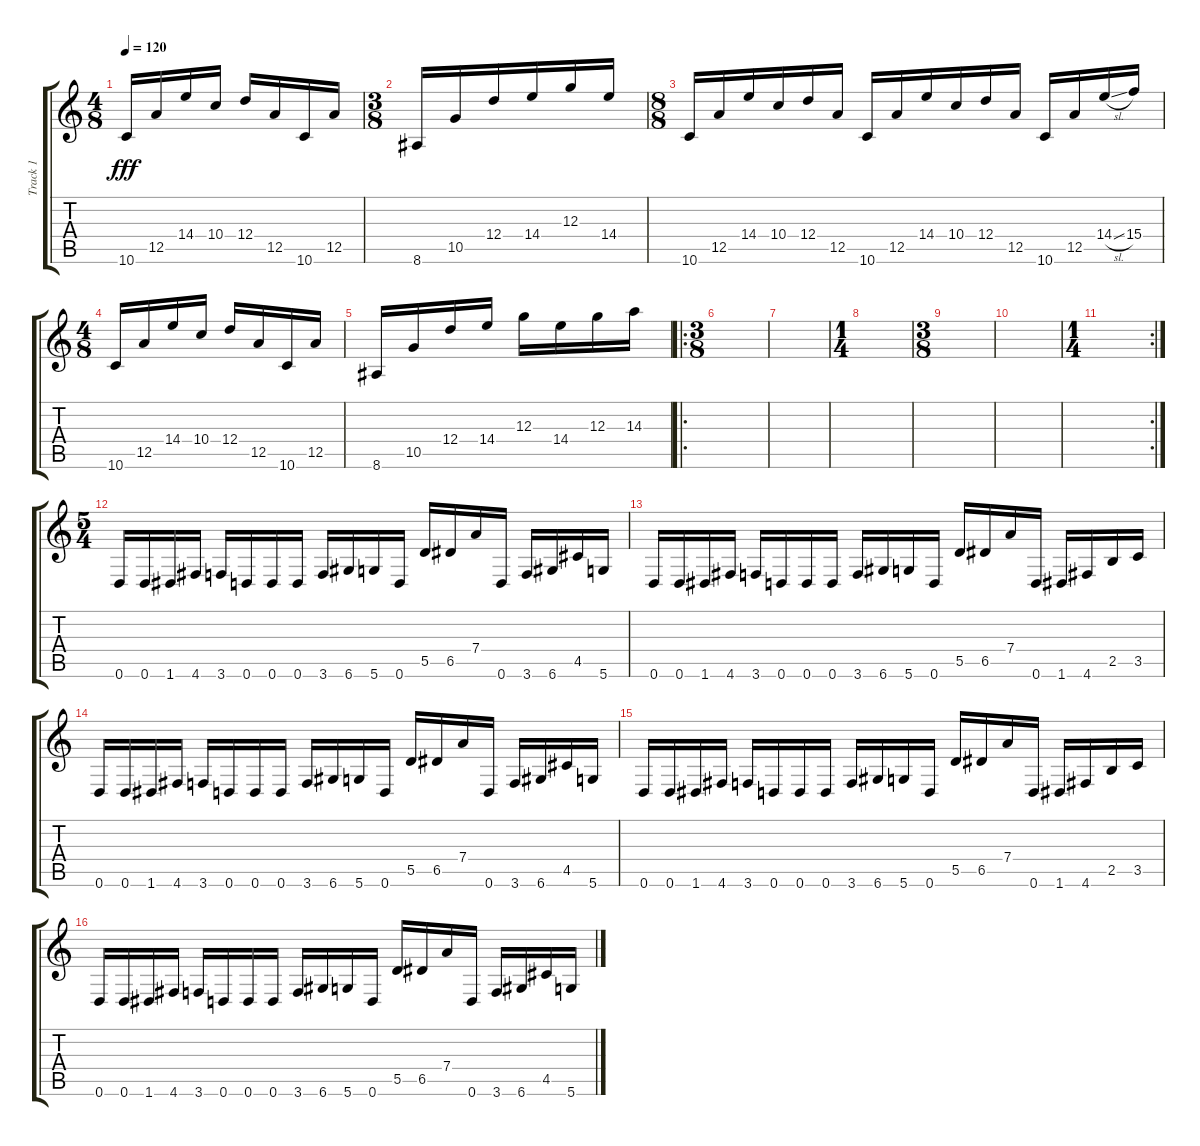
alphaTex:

\track ("Track 1" "Track 1") {instrument acousticguitarsteel}
\staff {score tabs}
\tuning (E4 B3 G3 D3 A2 D2) {hide}
\ts (4 8)
\tempo 120
\clef g2
\ks c
10.6.16{dy fff} 12.5.16 14.4.16 10.4.16 12.4.16 12.5.16 10.6.16 12.5.16 |
\ts (3 8)
8.6.16 10.5.16 12.4.16 14.4.16 12.3.16 14.4.16 |
\ts (8 8)
10.6.16 12.5.16 14.4.16 10.4.16 12.4.16 12.5.16 10.6.16 12.5.16 14.4.16 10.4.16 12.4.16 12.5.16 10.6.16 12.5.16 14.4{sl}.16 15.4.16 |
\ts (4 8)
10.6.16 12.5.16 14.4.16 10.4.16 12.4.16 12.5.16 10.6.16 12.5.16 |
8.6.16 10.5.16 12.4.16 14.4.16 12.3.16 14.4.16 12.3.16 14.3.16 |
\ro
\ts (3 8)
|
|
\ts (1 4)
|
\ts (3 8)
|
|
\rc 2
\ts (1 4)
|
\ts (5 4)
0.6.16 0.6.16 1.6.16 4.6.16 3.6.16 0.6.16 0.6.16 0.6.16 3.6.16 6.6.16 5.6.16 0.6.16 5.5.16 6.5.16 7.4.16 0.6.16 3.6.16 6.6.16 4.5.16 5.6.16 |
0.6.16 0.6.16 1.6.16 4.6.16 3.6.16 0.6.16 0.6.16 0.6.16 3.6.16 6.6.16 5.6.16 0.6.16 5.5.16 6.5.16 7.4.16 0.6.16 1.6.16 4.6.16 2.5.16 3.5.16 |
0.6.16 0.6.16 1.6.16 4.6.16 3.6.16 0.6.16 0.6.16 0.6.16 3.6.16 6.6.16 5.6.16 0.6.16 5.5.16 6.5.16 7.4.16 0.6.16 3.6.16 6.6.16 4.5.16 5.6.16 |
0.6.16 0.6.16 1.6.16 4.6.16 3.6.16 0.6.16 0.6.16 0.6.16 3.6.16 6.6.16 5.6.16 0.6.16 5.5.16 6.5.16 7.4.16 0.6.16 1.6.16 4.6.16 2.5.16 3.5.16 |
0.6.16 0.6.16 1.6.16 4.6.16 3.6.16 0.6.16 0.6.16 0.6.16 3.6.16 6.6.16 5.6.16 0.6.16 5.5.16 6.5.16 7.4.16 0.6.16 3.6.16 6.6.16 4.5.16 5.6.16
